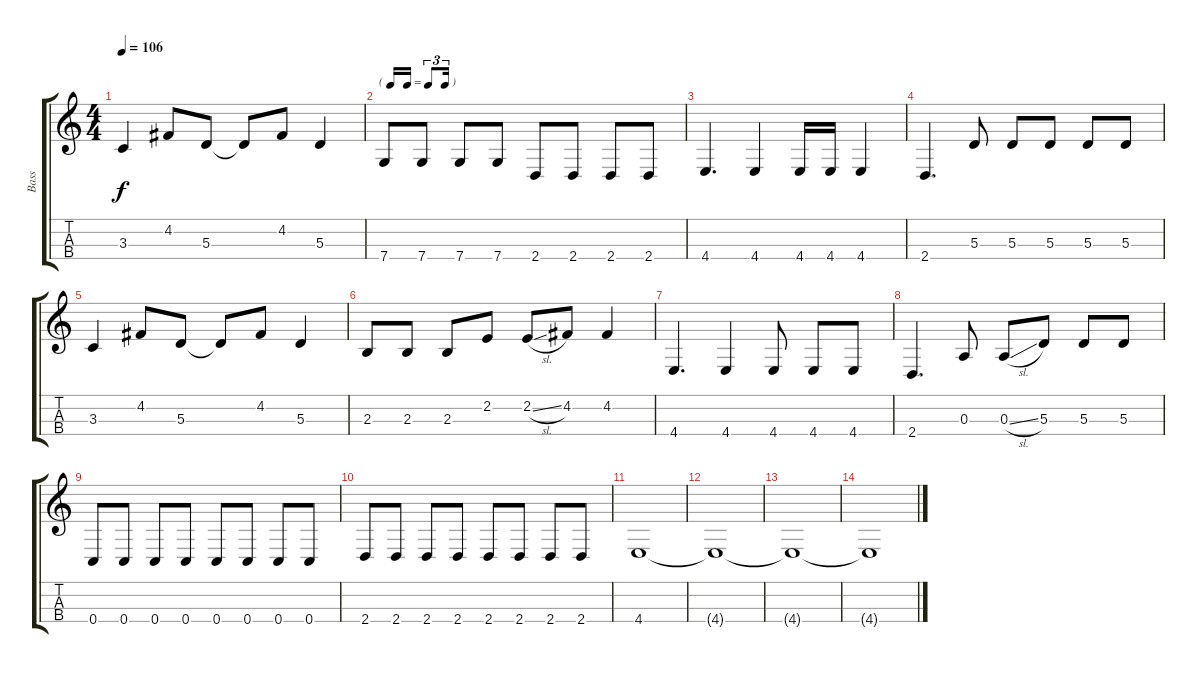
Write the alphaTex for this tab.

\track ("Bass" "Bass") {instrument electricbassfinger}
\staff {score tabs}
\tuning (G3 D3 A2 C2) {hide}
\ts (4 4)
\tempo 106
\clef g2
\ks c
3.3.4{dy f} 4.2.8 5.3.8 5.3{t}.8 4.2.8 5.3.4 |
\tf triplet16th
7.4.8 7.4.8 7.4.8 7.4.8 2.4.8 2.4.8 2.4.8 2.4.8 |
4.4.4{d} 4.4.4 4.4.16 4.4.16 4.4.4 |
2.4.4{d} 5.3.8 5.3.8 5.3.8 5.3.8 5.3.8 |
3.3.4 4.2.8 5.3.8 5.3{t}.8 4.2.8 5.3.4 |
2.3.8 2.3.8 2.3.8 2.2.8 2.2{sl}.8 4.2.8 4.2.4 |
4.4.4{d} 4.4.4 4.4.8 4.4.8 4.4.8 |
2.4.4{d} 0.3.8 0.3{sl}.8 5.3.8 5.3.8 5.3.8 |
0.4.8 0.4.8 0.4.8 0.4.8 0.4.8 0.4.8 0.4.8 0.4.8 |
2.4.8 2.4.8 2.4.8 2.4.8 2.4.8 2.4.8 2.4.8 2.4.8 |
4.4.1 |
4.4{t}.1{volume 0} |
4.4{t}.1 |
4.4{t}.1
